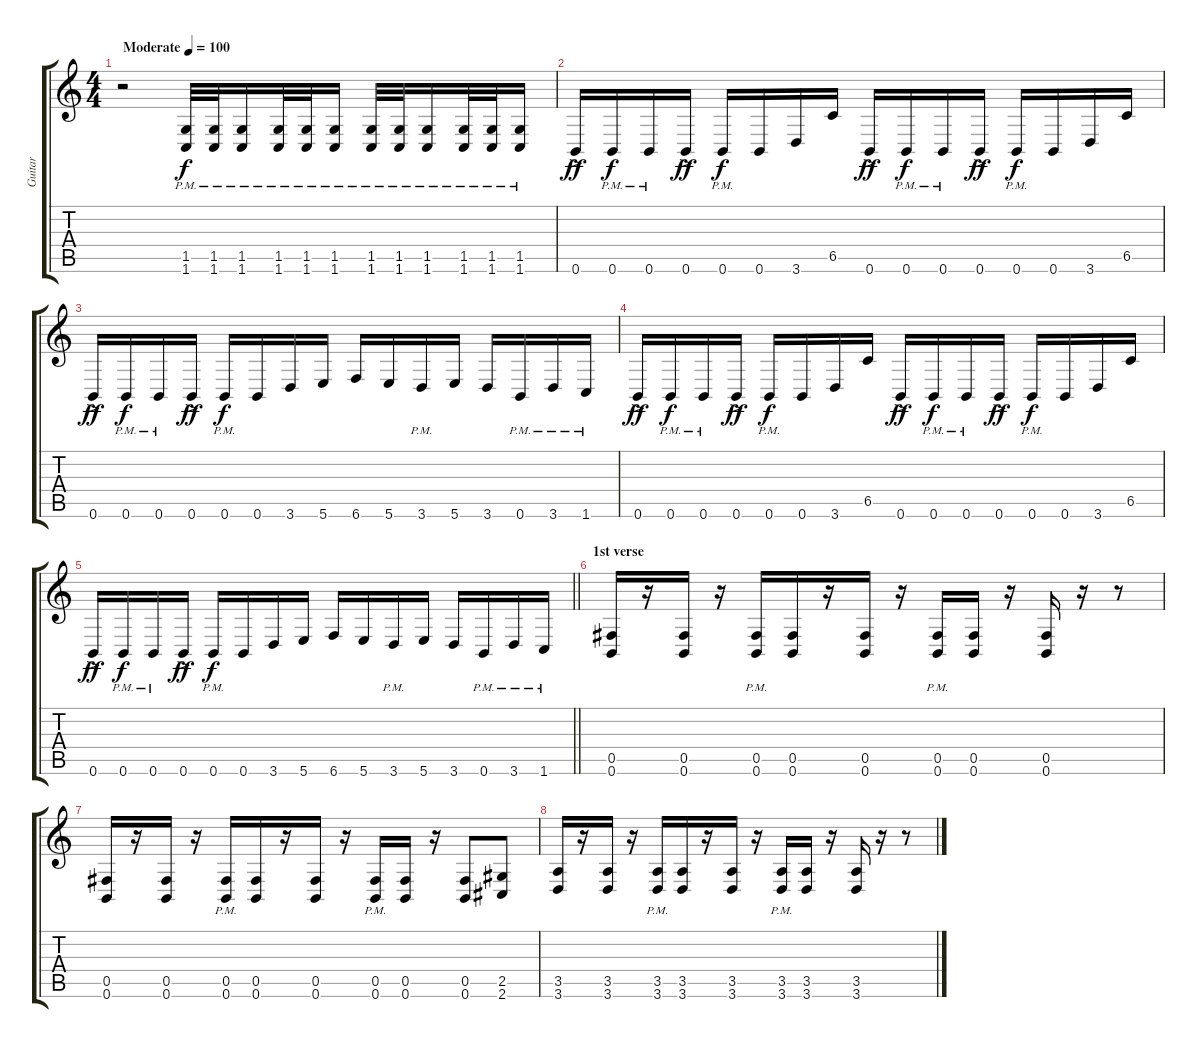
\track ("Guitar" "Guitar") {instrument distortionguitar}
\staff {score tabs}
\tuning (Db4 Ab3 E3 B2 Gb2 B1) {hide}
\ts (4 4)
\tempo (100 "Moderate")
\clef g2
\ks c
r.2{dy f instrument distortionguitar} (1.5{pm} 1.6{pm}).32 (1.5{pm} 1.6{pm}).32 (1.5{pm} 1.6{pm}).16 (1.5{pm} 1.6{pm}).32 (1.5{pm} 1.6{pm}).32 (1.5{pm} 1.6{pm}).16 (1.5{pm} 1.6{pm}).32 (1.5{pm} 1.6{pm}).32 (1.5{pm} 1.6{pm}).16 (1.5{pm} 1.6{pm}).32 (1.5{pm} 1.6{pm}).32 (1.5{pm} 1.6{pm}).16 |
0.6{ac}.16{dy ff} 0.6{pm}.16{dy f} 0.6{pm}.16 0.6{ac}.16{dy ff} 0.6{pm}.16{dy f} 0.6.16 3.6.16 6.5.16 0.6{ac}.16{dy ff} 0.6{pm}.16{dy f} 0.6{pm}.16 0.6{ac}.16{dy ff} 0.6{pm}.16{dy f} 0.6.16 3.6.16 6.5.16 |
0.6{ac}.16{dy ff} 0.6{pm}.16{dy f} 0.6{pm}.16 0.6{ac}.16{dy ff} 0.6{pm}.16{dy f} 0.6.16 3.6.16 5.6.16 6.6.16 5.6.16 3.6{pm}.16 5.6.16 3.6.16 0.6{pm}.16 3.6{pm}.16 1.6{pm}.16 |
0.6{ac}.16{dy ff} 0.6{pm}.16{dy f} 0.6{pm}.16 0.6{ac}.16{dy ff} 0.6{pm}.16{dy f} 0.6.16 3.6.16 6.5.16 0.6{ac}.16{dy ff} 0.6{pm}.16{dy f} 0.6{pm}.16 0.6{ac}.16{dy ff} 0.6{pm}.16{dy f} 0.6.16 3.6.16 6.5.16 |
\barLineRight lightlight
0.6{ac}.16{dy ff} 0.6{pm}.16{dy f} 0.6{pm}.16 0.6{ac}.16{dy ff} 0.6{pm}.16{dy f} 0.6.16 3.6.16 5.6.16 6.6.16 5.6.16 3.6{pm}.16 5.6.16 3.6.16 0.6{pm}.16 3.6{pm}.16 1.6{pm}.16 |
\section ("" "1st verse")
(0.5 0.6).16 r.16 (0.5 0.6).16 r.16 (0.5{pm} 0.6{pm}).16 (0.5 0.6).16 r.16 (0.5 0.6).16 r.16 (0.5{pm} 0.6{pm}).16 (0.5 0.6).16 r.16 (0.5 0.6).16 r.16 r.8 |
(0.5 0.6).16 r.16 (0.5 0.6).16 r.16 (0.5{pm} 0.6{pm}).16 (0.5 0.6).16 r.16 (0.5 0.6).16 r.16 (0.5{pm} 0.6{pm}).16 (0.5 0.6).16 r.16 (0.5 0.6).8 (2.5 2.6).8 |
(3.5 3.6).16 r.16 (3.5 3.6).16 r.16 (3.5{pm} 3.6{pm}).16 (3.5 3.6).16 r.16 (3.5 3.6).16 r.16 (3.5{pm} 3.6{pm}).16 (3.5 3.6).16 r.16 (3.5 3.6).16 r.16 r.8
